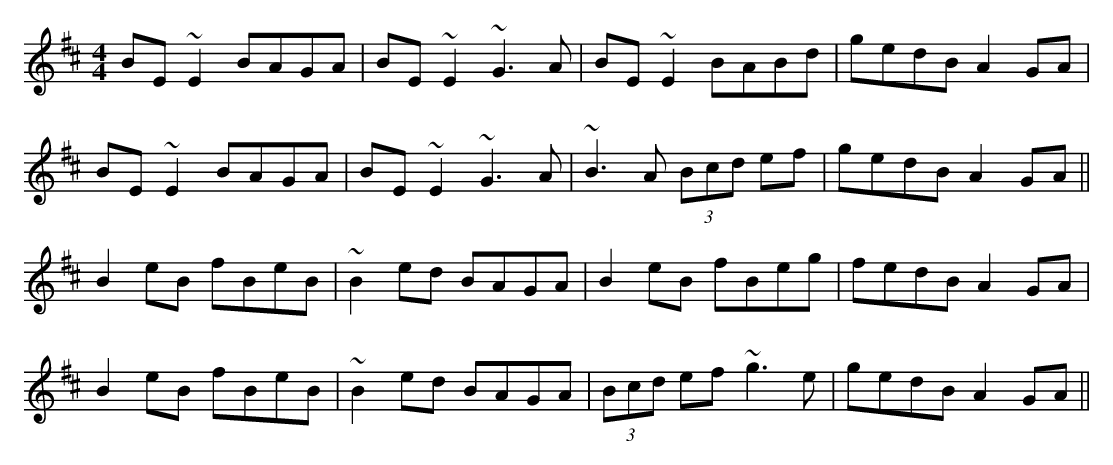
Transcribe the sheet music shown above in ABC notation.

X:1
M:4/4
K:Edor
BE~E2 BAGA|BE~E2 ~G3A|BE~E2 BABd|gedB A2GA|
BE~E2 BAGA|BE~E2 ~G3A|~B3A (3Bcd ef|gedB A2GA||
B2eB fBeB|~B2ed BAGA|B2eB fBeg|fedB A2GA|
B2eB fBeB|~B2ed BAGA|(3Bcd ef ~g3e|gedB A2GA||
